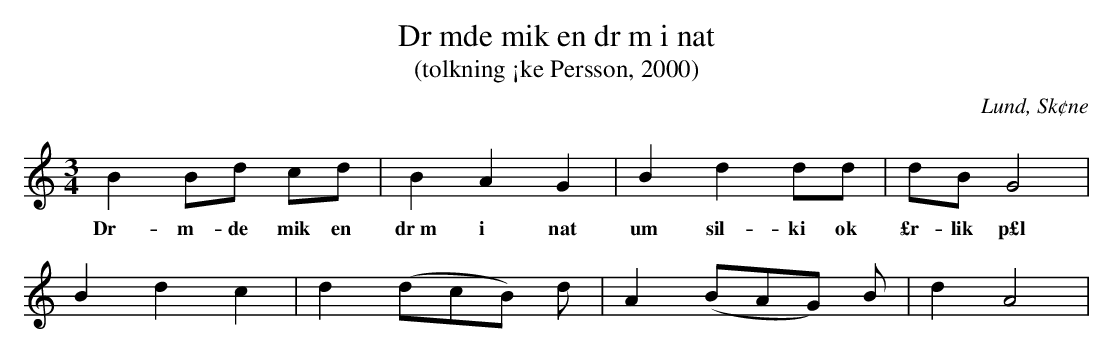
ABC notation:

X:1
T:Dr mde mik en dr m i nat
T:(tolkning ¡ke Persson, 2000)
O:Lund, Sk¢ne
M:3/4
L:1/8
K:C
B2 Bd cd | B2 A2 G2 | B2 d2 dd | dB G4 |
w:Dr - m-de mik en|dr m i nat| um sil-ki ok|£r-lik p£l
B2 d2 c2 | d2 (dcB) d | A2 (BAG) B | d2 A4 |
